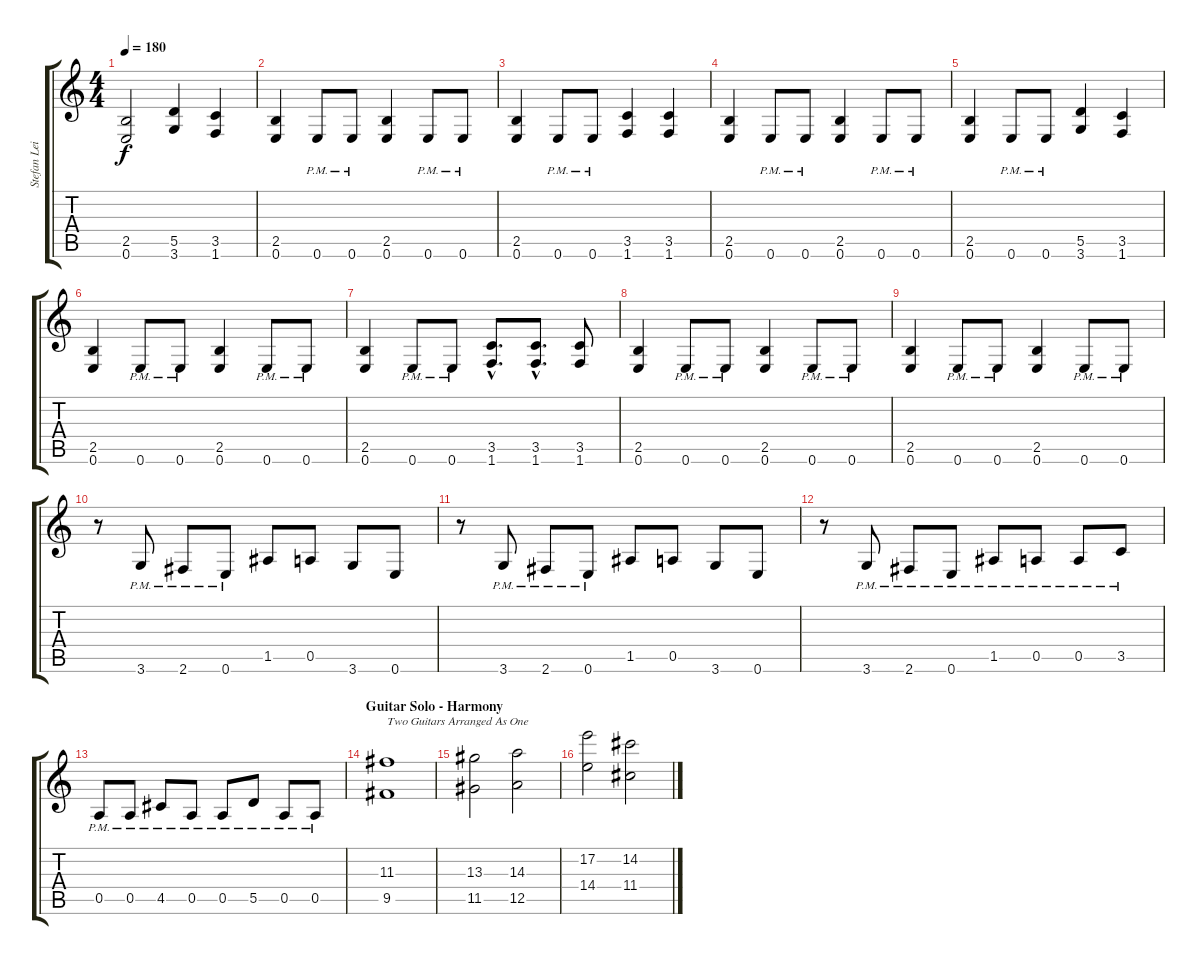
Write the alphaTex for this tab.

\track ("Stefan Leibing Guitar" "Stefan Lei") {instrument distortionguitar}
\staff {score tabs}
\tuning (E4 B3 G3 D3 A2 E2) {hide}
\ts (4 4)
\tempo 180
\clef g2
\ks c
(2.5{t} 0.6{t}).2{dy f} (5.5 3.6).4 (3.5 1.6).4 |
(2.5 0.6).4 0.6{pm}.8 0.6{pm}.8 (2.5 0.6).4 0.6{pm}.8 0.6{pm}.8 |
(2.5 0.6).4 0.6{pm}.8 0.6{pm}.8 (3.5 1.6).4 (3.5 1.6).4 |
(2.5 0.6).4 0.6{pm}.8 0.6{pm}.8 (2.5 0.6).4 0.6{pm}.8 0.6{pm}.8 |
(2.5 0.6).4 0.6{pm}.8 0.6{pm}.8 (5.5 3.6).4 (3.5 1.6).4 |
(2.5 0.6).4 0.6{pm}.8 0.6{pm}.8 (2.5 0.6).4 0.6{pm}.8 0.6{pm}.8 |
(2.5 0.6).4 0.6{pm}.8 0.6{pm}.8 (3.5{hac} 1.6{hac}).8{d} (3.5{hac} 1.6{hac}).8{d} (3.5 1.6).8 |
(2.5 0.6).4 0.6{pm}.8 0.6{pm}.8 (2.5 0.6).4 0.6{pm}.8 0.6{pm}.8 |
(2.5 0.6).4 0.6{pm}.8 0.6{pm}.8 (2.5 0.6).4 0.6{pm}.8 0.6{pm}.8 |
r.8 3.6{pm}.8 2.6{pm}.8 0.6{pm}.8 1.5.8 0.5.8 3.6.8 0.6.8 |
r.8 3.6{pm}.8 2.6{pm}.8 0.6{pm}.8 1.5.8 0.5.8 3.6.8 0.6.8 |
r.8 3.6{pm}.8 2.6{pm}.8 0.6{pm}.8 1.5{pm}.8 0.5{pm}.8 0.5{pm}.8 3.5{pm}.8 |
0.5{pm}.8 0.5{pm}.8 4.5{pm}.8 0.5{pm}.8 0.5{pm}.8 5.5{pm}.8 0.5{pm}.8 0.5{pm}.8 |
\section ("" "Guitar Solo - Harmony")
(11.3 9.5).1{txt "Two Guitars Arranged As One"} |
(13.3 11.5).2 (14.3 12.5).2 |
(17.2 14.4).2 (14.2 11.4).2
